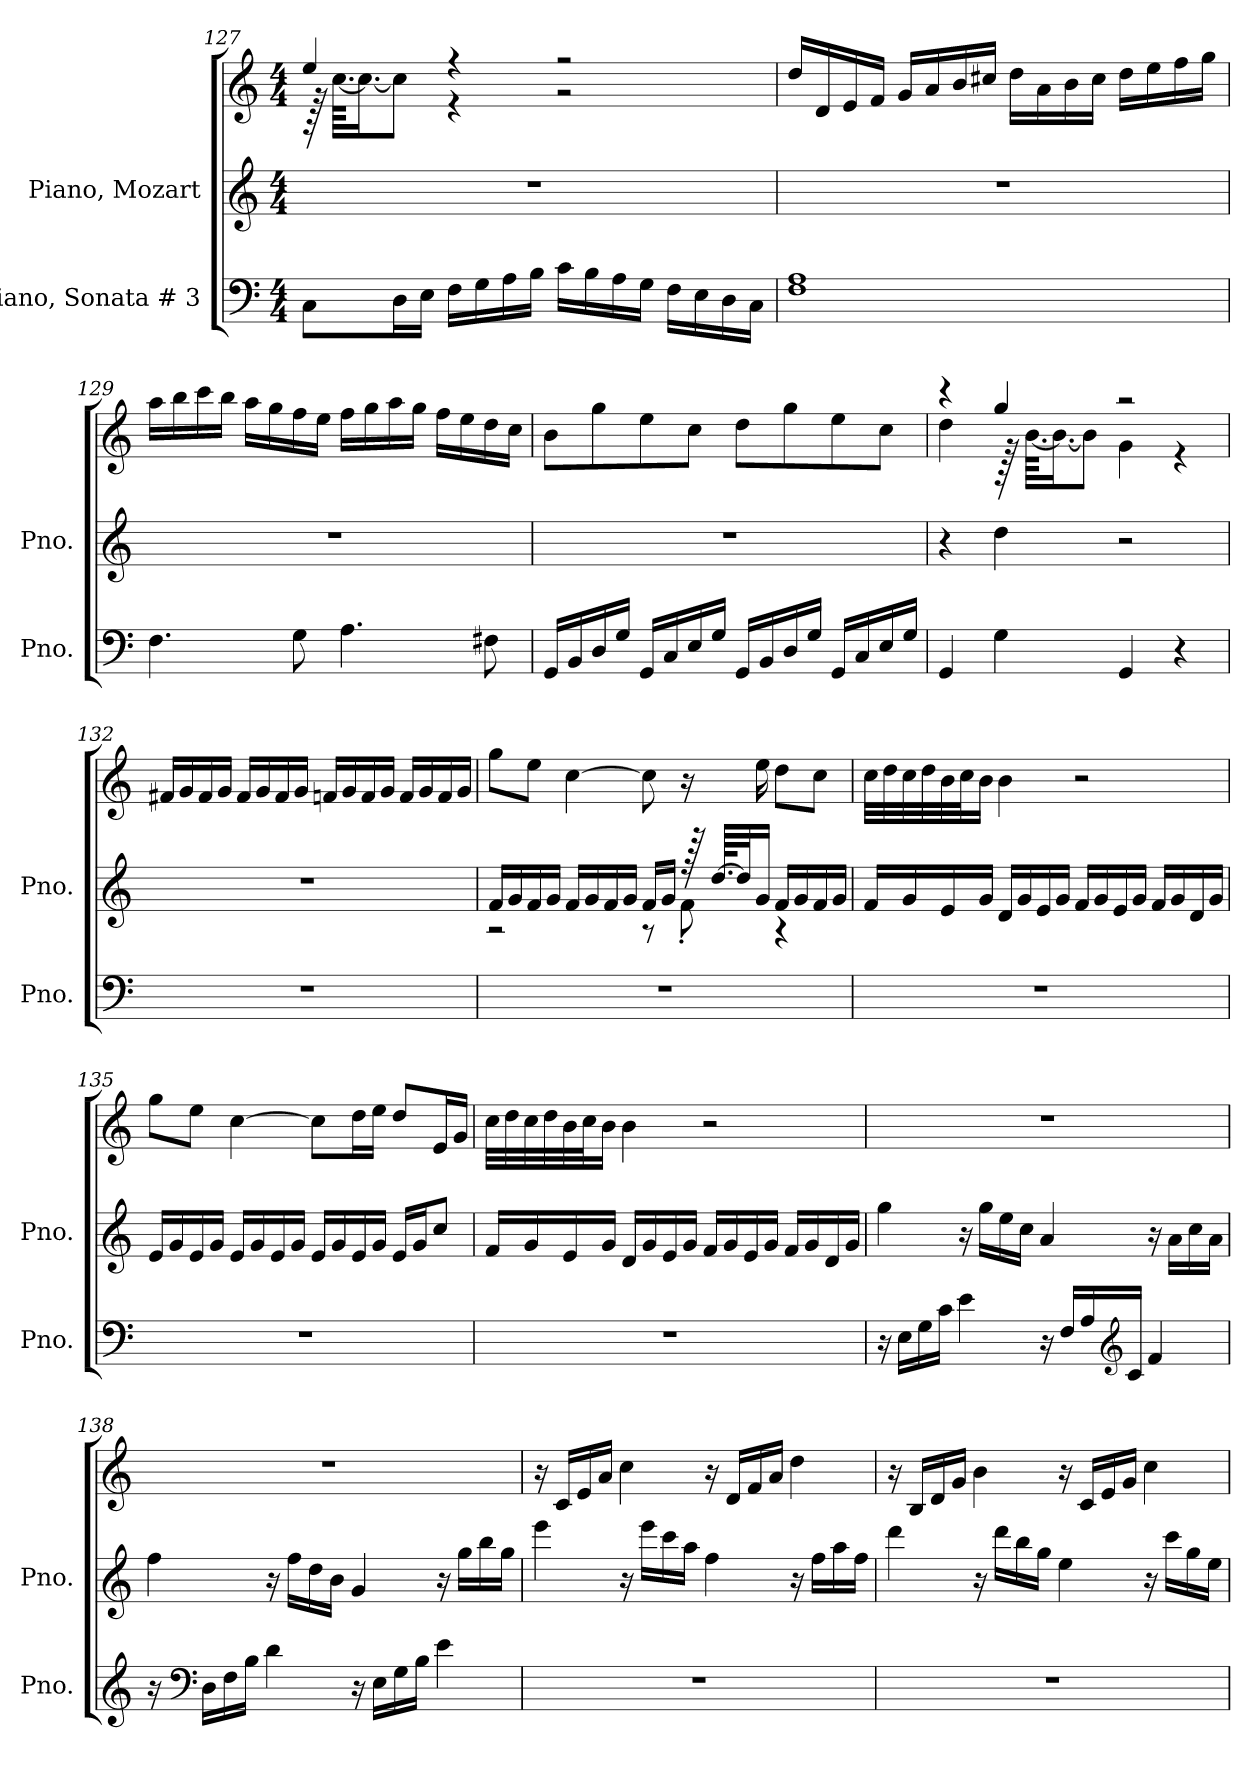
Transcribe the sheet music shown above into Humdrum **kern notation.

**kern	**kern	**kern
*part2	*part1	*part1
*staff3	*staff2	*staff1
*I"Piano, Sonata # 3	*I"Piano, Mozart	*
*I'Pno.	*I'Pno.	*
*clefF4	*clefG2	*clefG2
*k[]	*k[]	*k[]
*M4/4	*M4/4	*M4/4
=127	=127	=127
*	*	*^
8C\L	1r	4ee/	128r
.	.	.	[64.cc\KKLL
.	.	.	16.cc\J_
16D\L	.	.	8cc\J]
16E\JJ	.	.	.
16F\LL	.	4r	4r
16G\	.	.	.
16A\	.	.	.
16B\JJ	.	.	.
16c\LL	.	2r	2r
16B\	.	.	.
16A\	.	.	.
16G\JJ	.	.	.
16F\LL	.	.	.
16E\	.	.	.
16D\	.	.	.
16C\JJ	.	.	.
*	*	*v	*v
!!LO:LB:g=z
=128	=128	=128
1F 1A	1r	16dd/LL
.	.	16d/
.	.	16e/
.	.	16f/JJ
.	.	16g/LL
.	.	16a/
.	.	16b/
.	.	16cc#X/JJ
.	.	16dd\LL
.	.	16a\
.	.	16b\
.	.	16cc#\JJ
.	.	16dd\LL
.	.	16ee\
.	.	16ff\
.	.	16gg\JJ
=129	=129	=129
4.F\	1r	16aa\LL
.	.	16bb\
.	.	16ccc\
.	.	16bb\JJ
.	.	16aa\LL
.	.	16gg\
8G\	.	16ff\
.	.	16ee\JJ
4.A\	.	16ff\LL
.	.	16gg\
.	.	16aa\
.	.	16gg\JJ
.	.	16ff\LL
.	.	16ee\
8F#X\	.	16dd\
.	.	16cc\JJ
!!LO:LB:g=z
=130	=130	=130
16GG/LL	1r	8b\L
16BB/	.	.
16D/	.	8gg\
16G/JJ	.	.
16GG/LL	.	8ee\
16C/	.	.
16E/	.	8cc\J
16G/JJ	.	.
16GG/LL	.	8dd\L
16BB/	.	.
16D/	.	8gg\
16G/JJ	.	.
16GG/LL	.	8ee\
16C/	.	.
16E/	.	8cc\J
16G/JJ	.	.
=131	=131	=131
*	*	*^
4GG/	4r	4r	4dd\
4G\	4dd\	4gg/	128r
.	.	.	[64.b\KKLL
.	.	.	16.b\J_
.	.	.	8b\J]
4GG/	2r	2r	4g\
4r	.	.	4r
*	*	*v	*v
=132	=132	=132
1r	1r	16f#X/LL
.	.	16g/
.	.	16f#/
.	.	16g/JJ
.	.	16f#/LL
.	.	16g/
.	.	16f#/
.	.	16g/JJ
.	.	16fn/LL
.	.	16g/
.	.	16f/
.	.	16g/JJ
.	.	16f/LL
.	.	16g/
.	.	16f/
.	.	16g/JJ
!!LO:PB:g=z
=133	=133	=133
*	*^	*
1r	16f/LL	2r	8gg\L
.	16g/	.	.
.	16f/	.	8ee\J
.	16g/JJ	.	.
.	16f/LL	.	[4cc\
.	16g/	.	.
.	16f/	.	.
.	16g/JJ	.	.
.	16f/LL	8r	8cc\]
.	16g/JJ	.	.
.	128r	8f'\	16r
.	[64.dd/KLLL	.	.
.	32dd/J]	.	.
.	16g/JJ	.	16ee\
.	16f/LL	4r	8dd\L
.	16g/	.	.
.	16f/	.	8cc\J
.	16g/JJ	.	.
*	*v	*v	*
=134	=134	=134
1r	16f/LL	32cc\LLL
.	.	32dd\
.	16g/	32cc\
.	.	32dd\
.	16e/	32b\
.	.	32cc\J
.	16g/JJ	16b\JJ
.	16d/LL	4b\
.	16g/	.
.	16e/	.
.	16g/JJ	.
.	16f/LL	2r
.	16g/	.
.	16e/	.
.	16g/JJ	.
.	16f/LL	.
.	16g/	.
.	16d/	.
.	16g/JJ	.
!!LO:LB:g=z
=135	=135	=135
1r	16e/LL	8gg\L
.	16g/	.
.	16e/	8ee\J
.	16g/JJ	.
.	16e/LL	[4cc\
.	16g/	.
.	16e/	.
.	16g/JJ	.
.	16e/LL	8cc\L]
.	16g/	.
.	16e/	16dd\L
.	16g/JJ	16ee\JJ
.	16e/LL	8dd/L
.	16g/J	.
.	8cc/J	16e/L
.	.	16g/JJ
=136	=136	=136
1r	16f/LL	32cc\LLL
.	.	32dd\
.	16g/	32cc\
.	.	32dd\
.	16e/	32b\
.	.	32cc\J
.	16g/JJ	16b\JJ
.	16d/LL	4b\
.	16g/	.
.	16e/	.
.	16g/JJ	.
.	16f/LL	2r
.	16g/	.
.	16e/	.
.	16g/JJ	.
.	16f/LL	.
.	16g/	.
.	16d/	.
.	16g/JJ	.
!!LO:LB:g=z
=137	=137	=137
16r	4gg\	1r
16E\LL	.	.
16G\	.	.
16c\JJ	.	.
4e\	16r	.
.	16gg\LL	.
.	16ee\	.
.	16cc\JJ	.
16r	4a/	.
16F/LL	.	.
16A/	.	.
*clefG2	*	*
16c/JJ	.	.
4f/	16r	.
.	16a\LL	.
.	16cc\	.
.	16a\JJ	.
=138	=138	=138
16r	4ff\	1r
*clefF4	*	*
16D\LL	.	.
16F\	.	.
16B\JJ	.	.
4d\	16r	.
.	16ff\LL	.
.	16dd\	.
.	16b\JJ	.
16r	4g/	.
16E\LL	.	.
16G\	.	.
16B\JJ	.	.
4e\	16r	.
.	16gg\LL	.
.	16bb\	.
.	16gg\JJ	.
!!LO:LB:g=z
=139	=139	=139
1r	4eee\	16r
.	.	16c/LL
.	.	16e/
.	.	16a/JJ
.	16r	4cc\
.	16eee\LL	.
.	16ccc\	.
.	16aa\JJ	.
.	4ff\	16r
.	.	16d/LL
.	.	16f/
.	.	16a/JJ
.	16r	4dd\
.	16ff\LL	.
.	16aa\	.
.	16ff\JJ	.
=140	=140	=140
1r	4ddd\	16r
.	.	16B/LL
.	.	16d/
.	.	16g/JJ
.	16r	4b\
.	16ddd\LL	.
.	16bb\	.
.	16gg\JJ	.
.	4ee\	16r
.	.	16c/LL
.	.	16e/
.	.	16g/JJ
.	16r	4cc\
.	16ccc\LL	.
.	16gg\	.
.	16ee\JJ	.
=	=	=
*-	*-	*-
